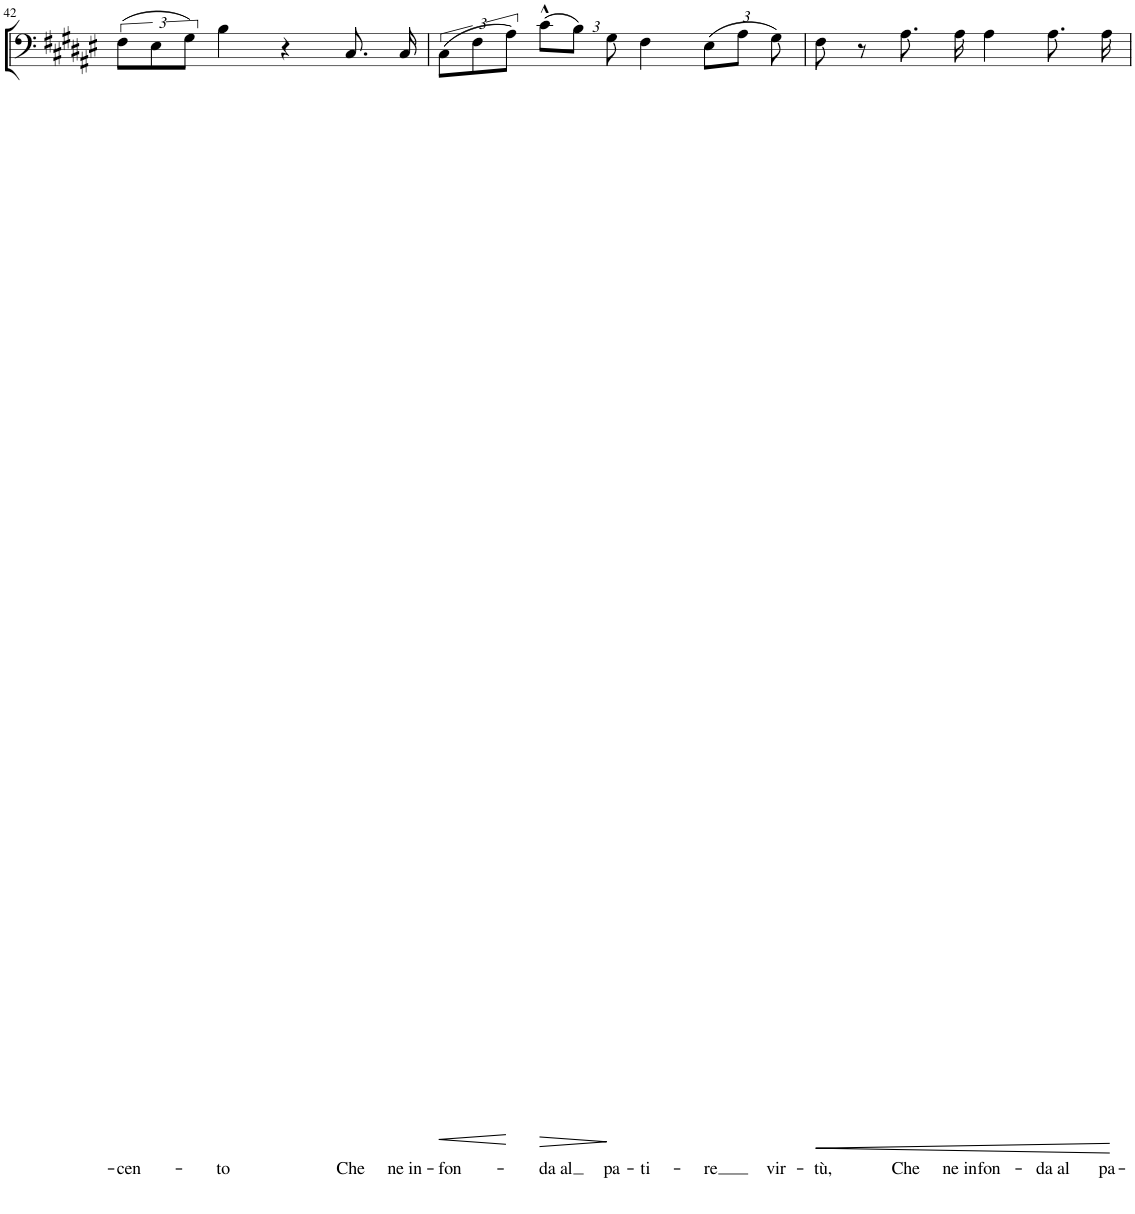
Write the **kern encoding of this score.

**kern	**text	**dynam
*part1	*part1	*part1
*staff1	*staff1	*staff1
*I"B	*	*
!!LO:PB:g=z
*clefF4	*	*
*k[f#c#g#d#a#e#]	*	*
*M4/4	*	*
*met(c)	*	*
=42	=42	=42
!	!LO:LY:b	!
(12F#\L	-cen-	.
12E#\	.	.
12G#\J)	.	.
!	!LO:LY:b	!
4B\	-to	.
4r	.	.
!	!LO:LY:b	!
8.C#/	Che	.
!	!LO:LY:b	!
16C#/	ne in-	.
=43	=43	=43
!	!LO:LY:b	!LO:HP:b
(12C#\L	-fon-	<
12F#\	.	.
12A#\J)	.	[
*Xbrackettup	*	*
!	!LO:LY:b	!LO:HP:b
(12c#^^\L	-da al	>
12B\J)	.	.
!	!LO:LY:b	!
12G#\	pa-	]
!	!LO:LY:b	!
4F#\	-ti-	.
!	!LO:LY:b	!
(12E#\L	-re	.
12A#\J	.	.
!	!LO:LY:b	!
12G#\)	vir-	.
=44	=44	=44
!	!LO:LY:b	!LO:HP:b
8F#\	-tù,	<
8r	.	.
!	!LO:LY:b	!
8.A#\	Che	.
!	!LO:LY:b	!
16A#\	ne in-	.
!	!LO:LY:b	!
4A#\	-fon-	.
!	!LO:LY:b	!
8.A#\	-da al	.
!	!LO:LY:b	!
16A#\	pa-	[
=	=	=
*-	*-	*-
